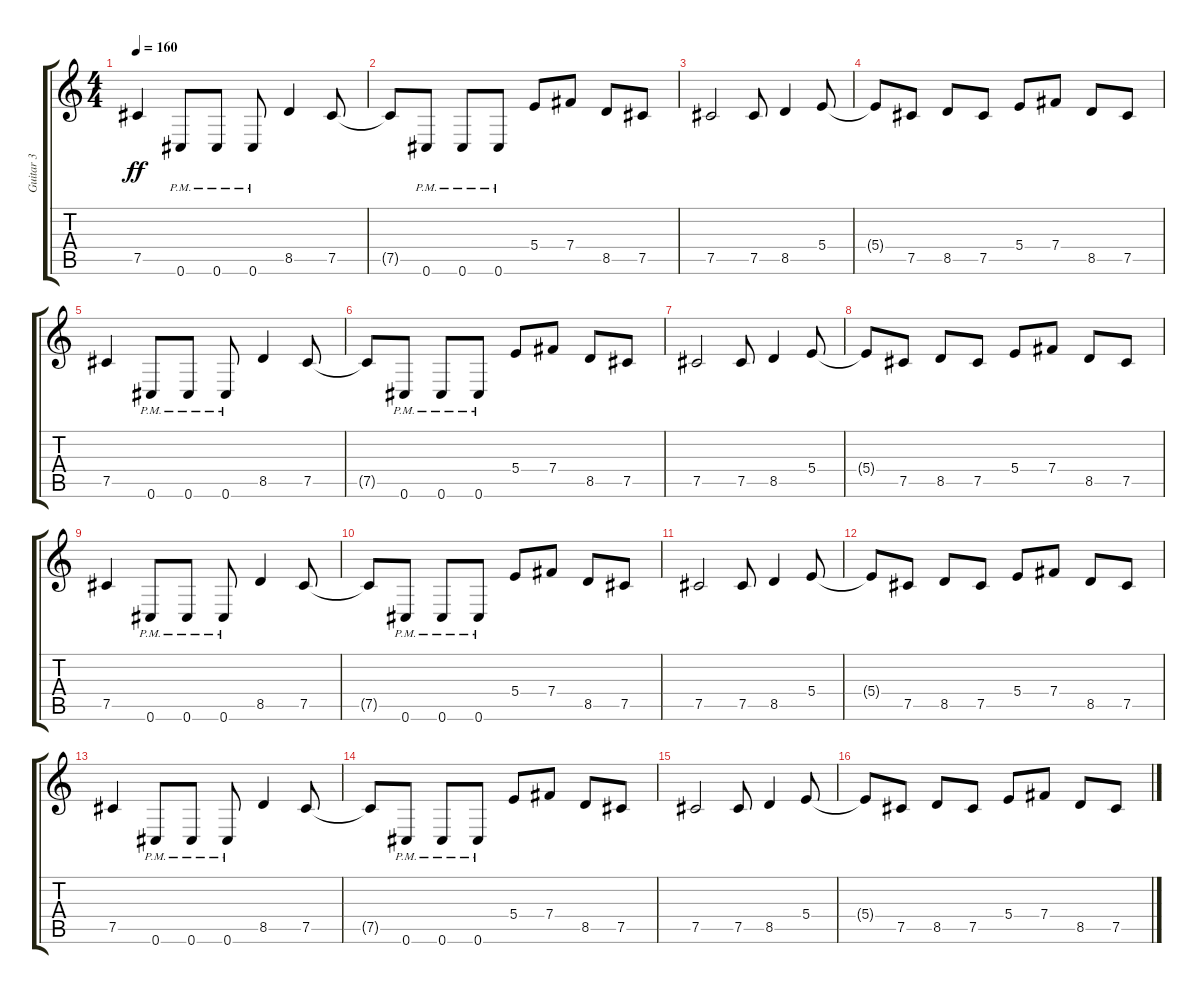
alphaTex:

\track ("Guitar 3" "Guitar 3") {instrument distortionguitar}
\staff {score tabs}
\tuning (Db4 Ab3 E3 B2 Gb2 Db2) {hide}
\ts (4 4)
\tempo 160
\clef g2
\ks c
7.5.4{dy ff} 0.6{pm}.8 0.6{pm}.8 0.6{pm}.8 8.5.4 7.5.8 |
7.5{t}.8 0.6{pm}.8 0.6{pm}.8 0.6{pm}.8 5.4.8 7.4.8 8.5.8 7.5.8 |
7.5.2 7.5.8 8.5.4 5.4.8 |
5.4{t}.8 7.5.8 8.5.8 7.5.8 5.4.8 7.4.8 8.5.8 7.5.8 |
7.5.4 0.6{pm}.8 0.6{pm}.8 0.6{pm}.8 8.5.4 7.5.8 |
7.5{t}.8 0.6{pm}.8 0.6{pm}.8 0.6{pm}.8 5.4.8 7.4.8 8.5.8 7.5.8 |
7.5.2 7.5.8 8.5.4 5.4.8 |
5.4{t}.8 7.5.8 8.5.8 7.5.8 5.4.8 7.4.8 8.5.8 7.5.8 |
7.5.4 0.6{pm}.8 0.6{pm}.8 0.6{pm}.8 8.5.4 7.5.8 |
7.5{t}.8 0.6{pm}.8 0.6{pm}.8 0.6{pm}.8 5.4.8 7.4.8 8.5.8 7.5.8 |
7.5.2 7.5.8 8.5.4 5.4.8 |
5.4{t}.8 7.5.8 8.5.8 7.5.8 5.4.8 7.4.8 8.5.8 7.5.8 |
7.5.4 0.6{pm}.8 0.6{pm}.8 0.6{pm}.8 8.5.4 7.5.8 |
7.5{t}.8 0.6{pm}.8 0.6{pm}.8 0.6{pm}.8 5.4.8 7.4.8 8.5.8 7.5.8 |
7.5.2 7.5.8 8.5.4 5.4.8 |
5.4{t}.8 7.5.8 8.5.8 7.5.8 5.4.8 7.4.8 8.5.8 7.5.8
